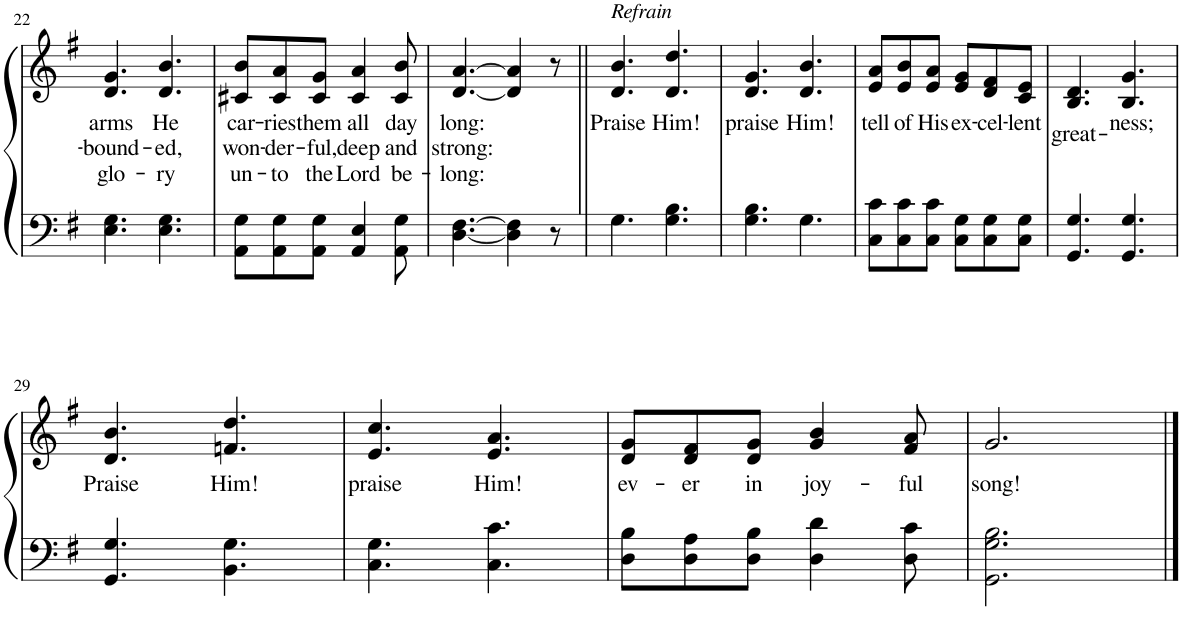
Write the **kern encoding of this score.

**kern	**kern	**text	**text	**text
*part1	*part1	*part1	*part1	*part1
*staff2	*staff1	*staff1	*staff1	*staff1
*I"Piano	*	*	*	*
*I'Pno.	*	*	*	*
!!LO:PB:g=z
*clefF4	*clefG2	*	*	*
*k[f#]	*k[f#]	*	*	*
*M6/8	*M6/8	*	*	*
=22	=22	=22	=22	=22
!	!	!LO:LY:b	!LO:LY:b	!LO:LY:b
4.E\ 4.G\	4.d/ 4.g/	arms	-bound-	glo-
!	!	!LO:LY:b	!LO:LY:b	!LO:LY:b
4.E\ 4.G\	4.d/ 4.b/	He	-ed,	-ry
=23	=23	=23	=23	=23
!	!	!LO:LY:b	!LO:LY:b	!LO:LY:b
8AA\ 8G\L	8c#X/ 8b/L	car-	won-	un-
!	!	!LO:LY:b	!LO:LY:b	!LO:LY:b
8AA\ 8G\	8c#/ 8a/	-ries	-der-	-to
!	!	!LO:LY:b	!LO:LY:b	!LO:LY:b
8AA\ 8G\J	8c#/ 8g/J	them	-ful,	the
!	!	!LO:LY:b	!LO:LY:b	!LO:LY:b
4AA/ 4E/	4c#/ 4a/	all	deep	Lord
!	!	!LO:LY:b	!LO:LY:b	!LO:LY:b
8AA\ 8G\	8c#/ 8b/	day	and	be-
=24	=24	=24	=24	=24
!	!	!LO:LY:b	!LO:LY:b	!LO:LY:b
[4.D\ [4.F#\	[4.d/ [4.a/	long:	strong:	-long:
4D\] 4F#\]	4d/] 4a/]	.	.	.
8r	8r	.	.	.
=25||	=25||	=25||	=25||	=25||
!	!LO:TX:a:i:t=Refrain	!	!	!
!	!	!LO:LY:b	!	!
4.G\	4.d/ 4.b/	Praise	.	.
!	!	!LO:LY:b	!	!
4.G\ 4.B\	4.d/ 4.dd/	Him!	.	.
=26	=26	=26	=26	=26
!	!	!LO:LY:b	!	!
4.G\ 4.B\	4.d/ 4.g/	praise	.	.
!	!	!LO:LY:b	!	!
4.G\	4.d/ 4.b/	Him!	.	.
=27	=27	=27	=27	=27
!	!	!LO:LY:b	!	!
8C\ 8c\L	8e/ 8a/L	tell	.	.
!	!	!LO:LY:b	!	!
8C\ 8c\	8e/ 8b/	of	.	.
!	!	!LO:LY:b	!	!
8C\ 8c\J	8e/ 8a/J	His	.	.
!	!	!LO:LY:b	!	!
8C\ 8G\L	8e/ 8g/L	ex-	.	.
!	!	!LO:LY:b	!	!
8C\ 8G\	8d/ 8f#/	-cel-	.	.
!	!	!LO:LY:b	!	!
8C\ 8G\J	8c/ 8e/J	-lent	.	.
=28	=28	=28	=28	=28
!	!	!LO:LY:b	!	!
4.GG/ 4.G/	4.B/ 4.d/	great-	.	.
!	!	!LO:LY:b	!	!
4.GG/ 4.G/	4.B/ 4.g/	-ness;	.	.
!!LO:LB:g=z
=29	=29	=29	=29	=29
!	!	!LO:LY:b	!	!
4.GG/ 4.G/	4.d/ 4.b/	Praise	.	.
!	!	!LO:LY:b	!	!
4.BB\ 4.G\	4.fn/ 4.dd/	Him!	.	.
=30	=30	=30	=30	=30
!	!	!LO:LY:b	!	!
4.C\ 4.G\	4.e/ 4.cc/	praise	.	.
!	!	!LO:LY:b	!	!
4.C\ 4.c\	4.e/ 4.a/	Him!	.	.
=31	=31	=31	=31	=31
!	!	!LO:LY:b	!	!
8D\ 8B\L	8d/ 8g/L	ev-	.	.
!	!	!LO:LY:b	!	!
8D\ 8A\	8d/ 8f#/	-er	.	.
!	!	!LO:LY:b	!	!
8D\ 8B\J	8d/ 8g/J	in	.	.
!	!	!LO:LY:b	!	!
4D\ 4d\	4g/ 4b/	joy-	.	.
!	!	!LO:LY:b	!	!
8D\ 8c\	8f#/ 8a/	-ful	.	.
=32	=32	=32	=32	=32
!	!	!LO:LY:b	!	!
2.GG\ 2.G\ 2.B\	2.g/	song!	.	.
==	==	==	==	==
*-	*-	*-	*-	*-
